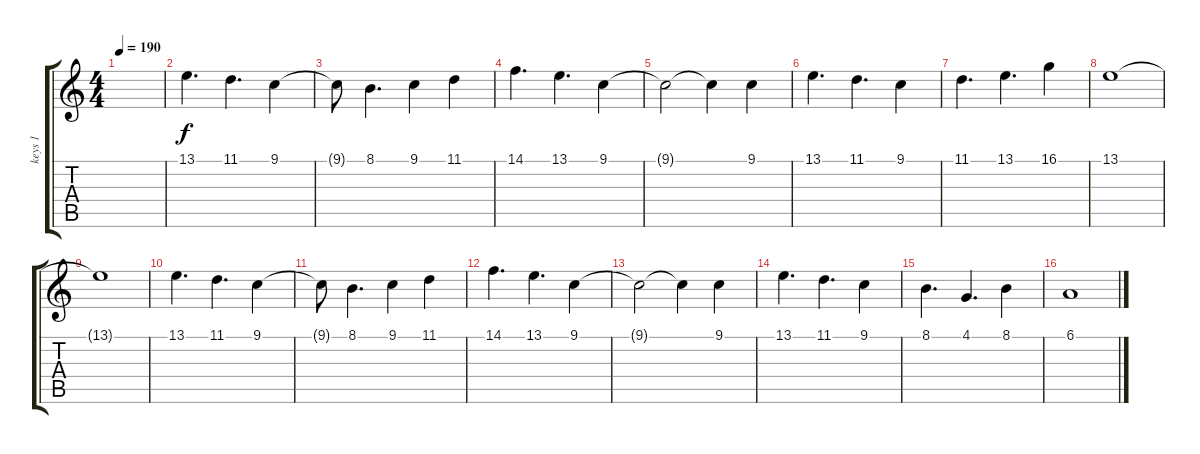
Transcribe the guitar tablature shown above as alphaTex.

\track ("keys 1" "keys 1") {instrument pad7halo}
\staff {score tabs}
\tuning (Eb4 Bb3 Gb3 Db3 Ab2 Eb2) {hide}
\ts (4 4)
\tempo 190
\clef g2
\ks c
|
13.1.4{d} 11.1.4{d} 9.1.4 |
9.1{t}.8 8.1.4{d} 9.1.4 11.1.4 |
14.1.4{d} 13.1.4{d} 9.1.4 |
9.1{t}.2 9.1{t}.4 9.1.4 |
13.1.4{d} 11.1.4{d} 9.1.4 |
11.1.4{d} 13.1.4{d} 16.1.4 |
13.1.1 |
13.1{t}.1 |
13.1.4{d} 11.1.4{d} 9.1.4 |
9.1{t}.8 8.1.4{d} 9.1.4 11.1.4 |
14.1.4{d} 13.1.4{d} 9.1.4 |
9.1{t}.2 9.1{t}.4 9.1.4 |
13.1.4{d} 11.1.4{d} 9.1.4 |
8.1.4{d} 4.1.4{d} 8.1.4 |
6.1.1
